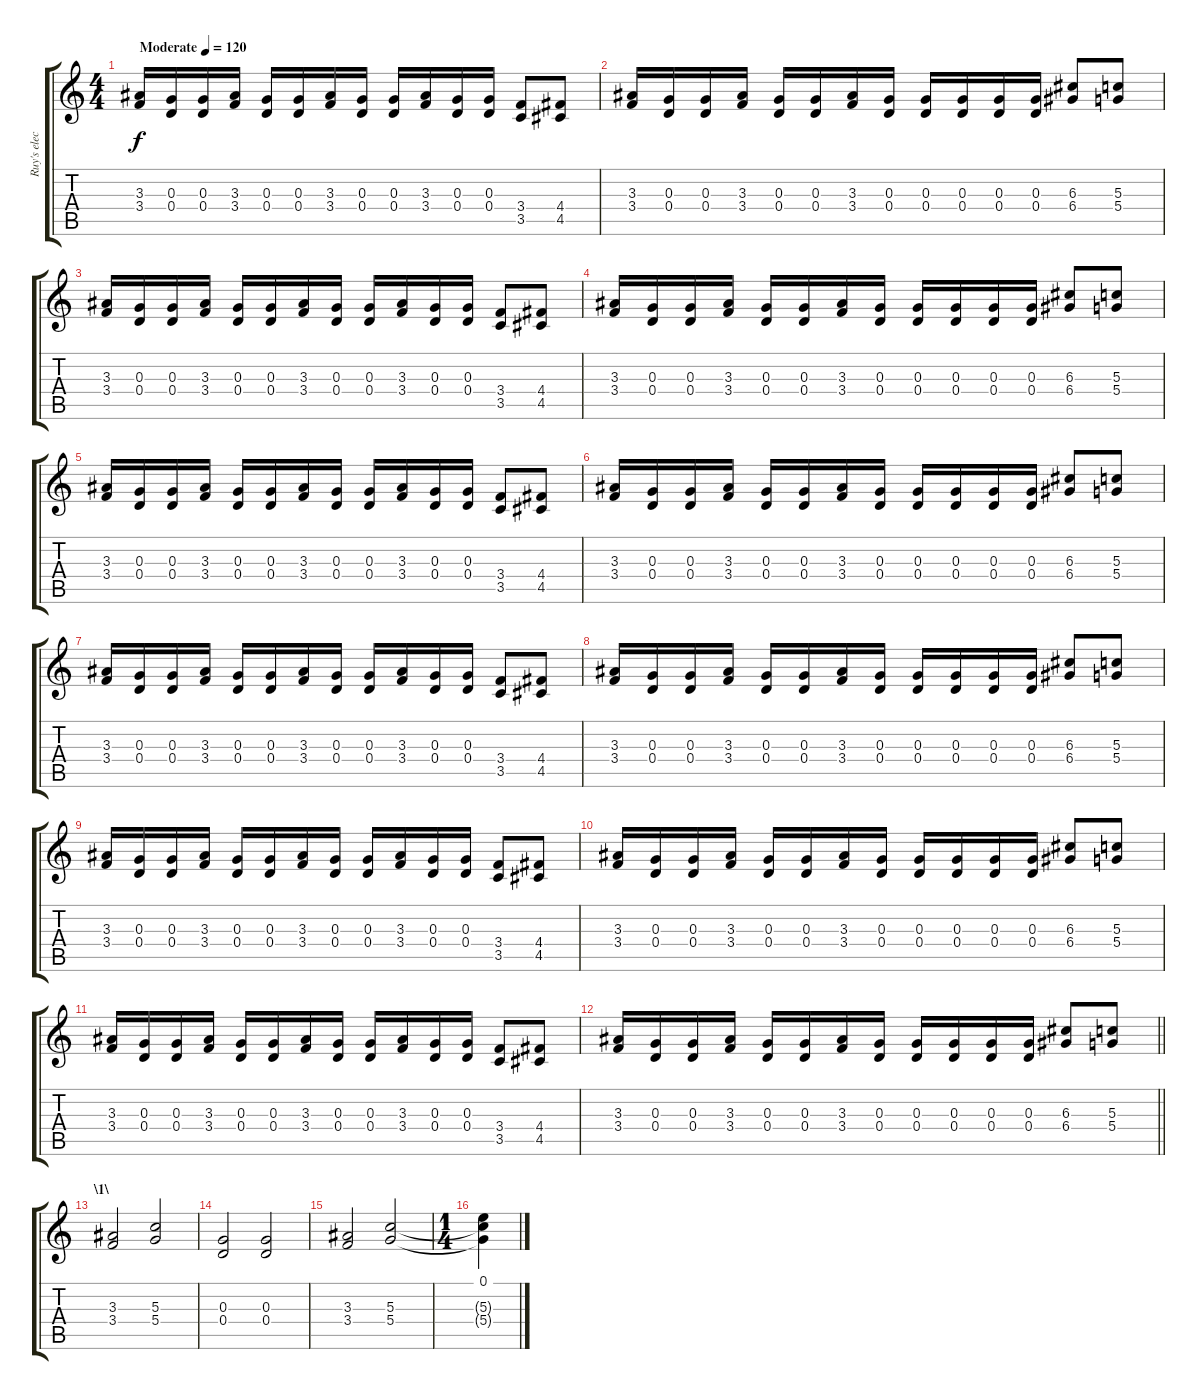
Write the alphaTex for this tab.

\track ("Ruy's electric guitar" "Ruy's elec") {instrument distortionguitar}
\staff {score tabs}
\tuning (E4 B3 G3 D3 A2 E2) {hide}
\ts (4 4)
\tempo (120 "Moderate")
\clef g2
\ks c
(3.3 3.4).16{dy f instrument distortionguitar} (0.3 0.4).16 (0.3 0.4).16 (3.3 3.4).16 (0.3 0.4).16 (0.3 0.4).16 (3.3 3.4).16 (0.3 0.4).16 (0.3 0.4).16 (3.3 3.4).16 (0.3 0.4).16 (0.3 0.4).16 (3.4 3.5).8 (4.4 4.5).8 |
(3.3 3.4).16 (0.3 0.4).16 (0.3 0.4).16 (3.3 3.4).16 (0.3 0.4).16 (0.3 0.4).16 (3.3 3.4).16 (0.3 0.4).16 (0.3 0.4).16 (0.3 0.4).16 (0.3 0.4).16 (0.3 0.4).16 (6.3 6.4).8 (5.3 5.4).8 |
(3.3 3.4).16 (0.3 0.4).16 (0.3 0.4).16 (3.3 3.4).16 (0.3 0.4).16 (0.3 0.4).16 (3.3 3.4).16 (0.3 0.4).16 (0.3 0.4).16 (3.3 3.4).16 (0.3 0.4).16 (0.3 0.4).16 (3.4 3.5).8 (4.4 4.5).8 |
(3.3 3.4).16 (0.3 0.4).16 (0.3 0.4).16 (3.3 3.4).16 (0.3 0.4).16 (0.3 0.4).16 (3.3 3.4).16 (0.3 0.4).16 (0.3 0.4).16 (0.3 0.4).16 (0.3 0.4).16 (0.3 0.4).16 (6.3 6.4).8 (5.3 5.4).8 |
(3.3 3.4).16 (0.3 0.4).16 (0.3 0.4).16 (3.3 3.4).16 (0.3 0.4).16 (0.3 0.4).16 (3.3 3.4).16 (0.3 0.4).16 (0.3 0.4).16 (3.3 3.4).16 (0.3 0.4).16 (0.3 0.4).16 (3.4 3.5).8 (4.4 4.5).8 |
(3.3 3.4).16 (0.3 0.4).16 (0.3 0.4).16 (3.3 3.4).16 (0.3 0.4).16 (0.3 0.4).16 (3.3 3.4).16 (0.3 0.4).16 (0.3 0.4).16 (0.3 0.4).16 (0.3 0.4).16 (0.3 0.4).16 (6.3 6.4).8 (5.3 5.4).8 |
(3.3 3.4).16 (0.3 0.4).16 (0.3 0.4).16 (3.3 3.4).16 (0.3 0.4).16 (0.3 0.4).16 (3.3 3.4).16 (0.3 0.4).16 (0.3 0.4).16 (3.3 3.4).16 (0.3 0.4).16 (0.3 0.4).16 (3.4 3.5).8 (4.4 4.5).8 |
(3.3 3.4).16 (0.3 0.4).16 (0.3 0.4).16 (3.3 3.4).16 (0.3 0.4).16 (0.3 0.4).16 (3.3 3.4).16 (0.3 0.4).16 (0.3 0.4).16 (0.3 0.4).16 (0.3 0.4).16 (0.3 0.4).16 (6.3 6.4).8 (5.3 5.4).8 |
(3.3 3.4).16 (0.3 0.4).16 (0.3 0.4).16 (3.3 3.4).16 (0.3 0.4).16 (0.3 0.4).16 (3.3 3.4).16 (0.3 0.4).16 (0.3 0.4).16 (3.3 3.4).16 (0.3 0.4).16 (0.3 0.4).16 (3.4 3.5).8 (4.4 4.5).8 |
(3.3 3.4).16 (0.3 0.4).16 (0.3 0.4).16 (3.3 3.4).16 (0.3 0.4).16 (0.3 0.4).16 (3.3 3.4).16 (0.3 0.4).16 (0.3 0.4).16 (0.3 0.4).16 (0.3 0.4).16 (0.3 0.4).16 (6.3 6.4).8 (5.3 5.4).8 |
(3.3 3.4).16 (0.3 0.4).16 (0.3 0.4).16 (3.3 3.4).16 (0.3 0.4).16 (0.3 0.4).16 (3.3 3.4).16 (0.3 0.4).16 (0.3 0.4).16 (3.3 3.4).16 (0.3 0.4).16 (0.3 0.4).16 (3.4 3.5).8 (4.4 4.5).8 |
\barLineRight lightlight
(3.3 3.4).16 (0.3 0.4).16 (0.3 0.4).16 (3.3 3.4).16 (0.3 0.4).16 (0.3 0.4).16 (3.3 3.4).16 (0.3 0.4).16 (0.3 0.4).16 (0.3 0.4).16 (0.3 0.4).16 (0.3 0.4).16 (6.3 6.4).8 (5.3 5.4).8 |
\section ("" "\\1\\")
(3.3 3.4).2 (5.3 5.4).2 |
(0.3 0.4).2 (0.3 0.4).2 |
(3.3 3.4).2 (5.3 5.4).2 |
\ts (1 4)
(0.1 5.3{t} 5.4{t}).4
